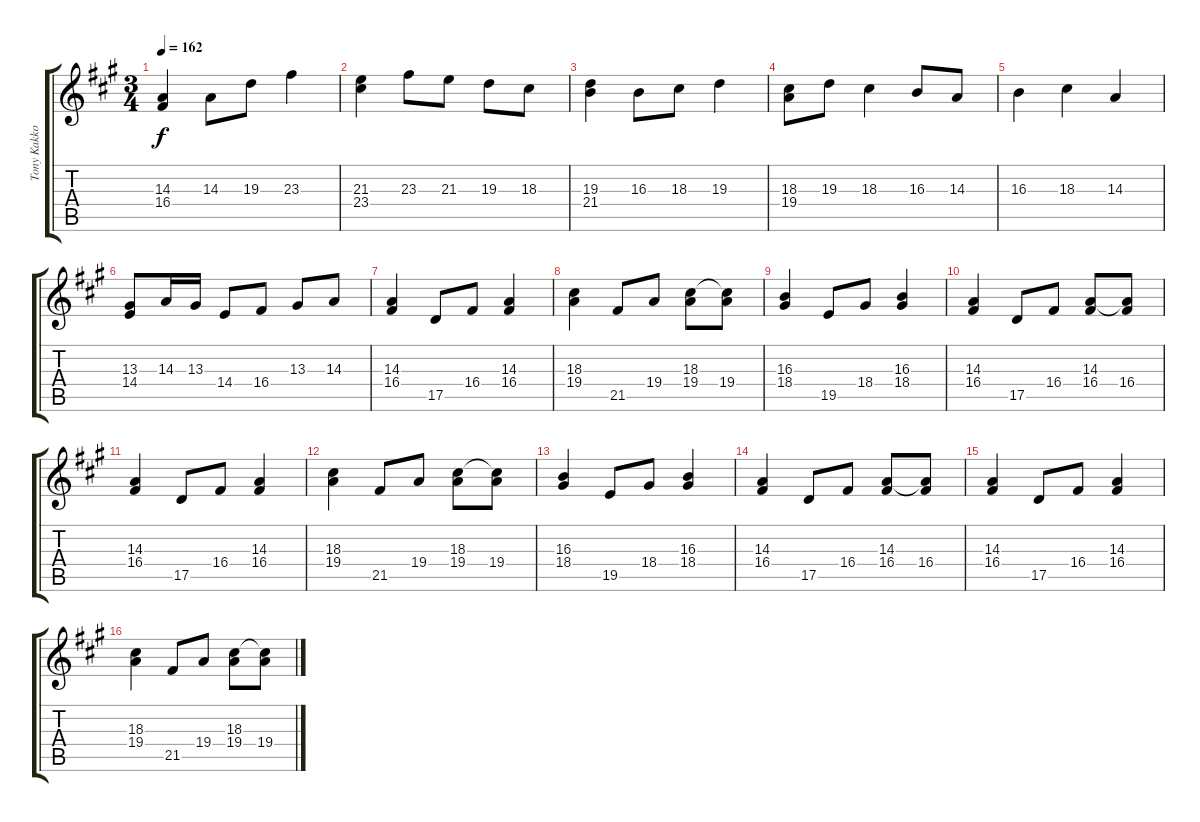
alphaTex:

\track ("Tony Kakko (Piano/Keyboard and Synth)" "Tony Kakko") {instrument acousticgrandpiano}
\staff {score tabs}
\tuning (E4 B3 G3 D3 A2 E2) {hide}
\ts (3 4)
\tempo 162
\clef g2
\ks a
(14.3 16.4).4{dy f} 14.3.8 19.3.8 23.3.4 |
(21.3 23.4).4 23.3.8 21.3.8 19.3.8 18.3.8 |
(19.3 21.4).4 16.3.8 18.3.8 19.3.4 |
(18.3 19.4).8 19.3.8 18.3.4 16.3.8 14.3.8 |
16.3.4 18.3.4 14.3.4 |
(13.3 14.4).8 14.3.16 13.3.16 14.4.8 16.4.8 13.3.8 14.3.8 |
(14.3 16.4).4 17.5.8 16.4.8 (14.3 16.4).4 |
(18.3 19.4).4 21.5.8 19.4.8 (18.3 19.4).8 (18.3{t} 19.4).8 |
(16.3 18.4).4 19.5.8 18.4.8 (16.3 18.4).4 |
(14.3 16.4).4 17.5.8 16.4.8 (14.3 16.4).8 (14.3{t} 16.4).8 |
(14.3 16.4).4 17.5.8 16.4.8 (14.3 16.4).4 |
(18.3 19.4).4 21.5.8 19.4.8 (18.3 19.4).8 (18.3{t} 19.4).8 |
(16.3 18.4).4 19.5.8 18.4.8 (16.3 18.4).4 |
(14.3 16.4).4 17.5.8 16.4.8 (14.3 16.4).8 (14.3{t} 16.4).8 |
(14.3 16.4).4 17.5.8 16.4.8 (14.3 16.4).4 |
(18.3 19.4).4 21.5.8 19.4.8 (18.3 19.4).8 (18.3{t} 19.4).8
